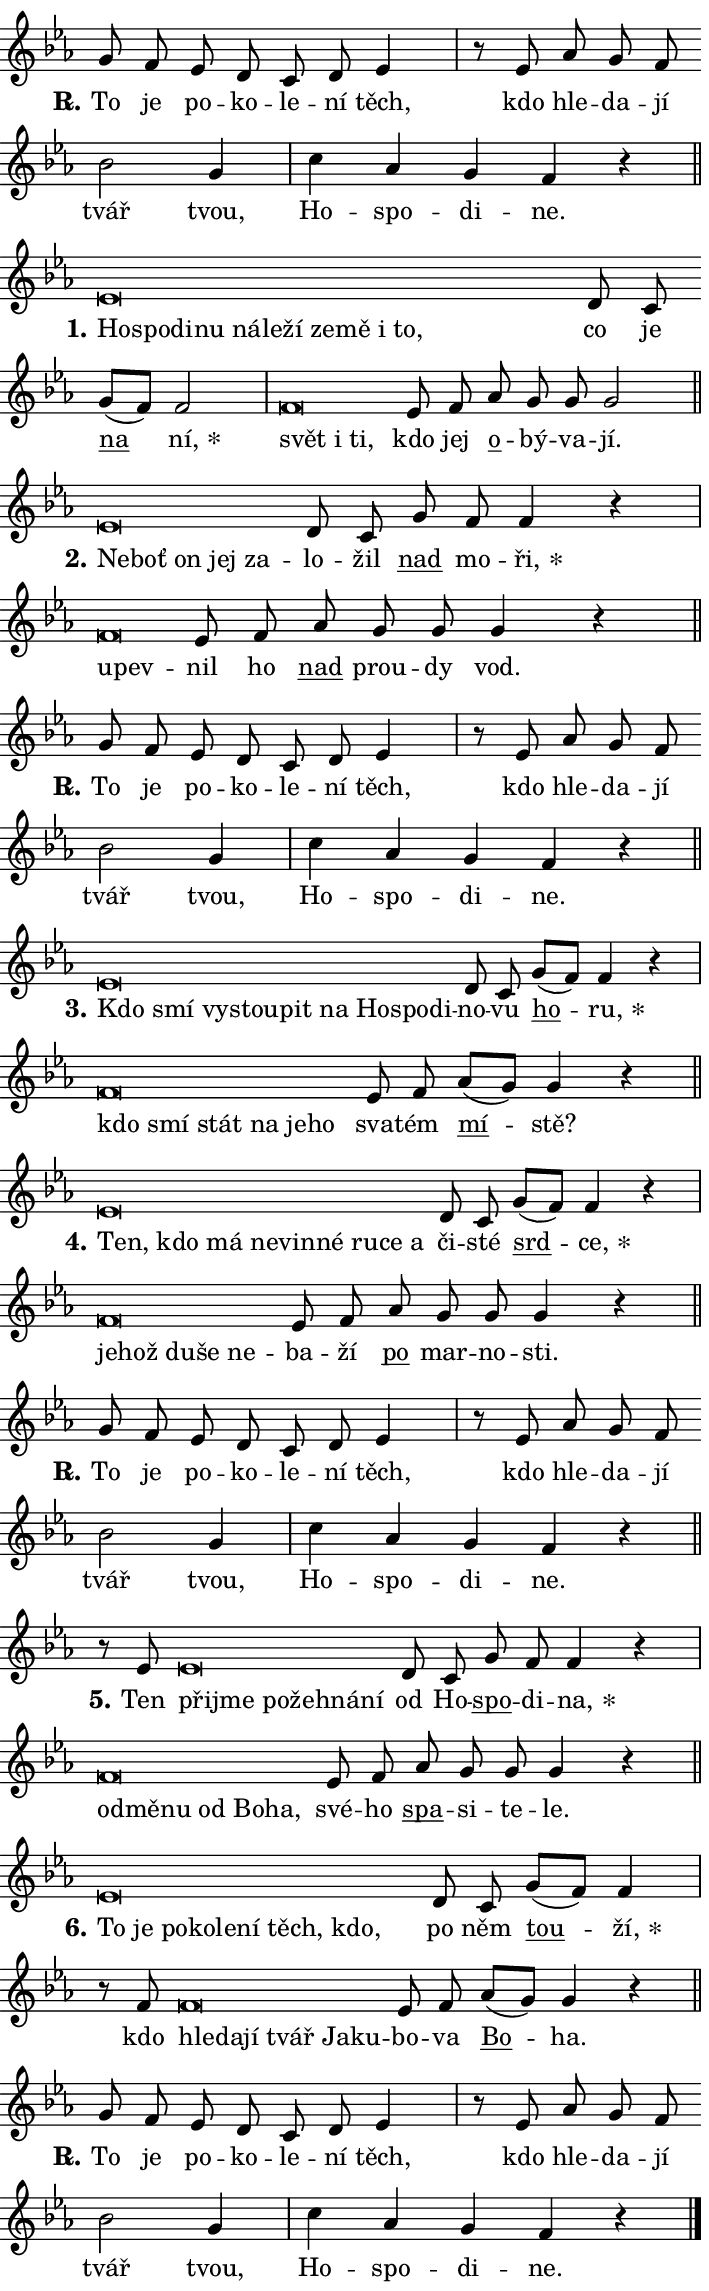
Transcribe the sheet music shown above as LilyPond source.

\version "2.24.0"
\header { tagline = "" }
\paper {
  indent = 0\cm
  top-margin = 0\cm
  right-margin = 0.13\cm % to fit lyric hyphens
  bottom-margin = 0\cm
  left-margin = 0\cm
  paper-width = 12\cm
  page-breaking = #ly:one-page-breaking
  system-system-spacing.basic-distance = #11
  score-system-spacing.basic-distance = #11
  ragged-last = ##f
}


%% Author: Thomas Morley
%% https://lists.gnu.org/archive/html/lilypond-user/2020-05/msg00002.html
#(define (line-position grob)
"Returns position of @var[grob} in current system:
   @code{'start}, if at first time-step
   @code{'end}, if at last time-step
   @code{'middle} otherwise
"
  (let* ((col (ly:item-get-column grob))
         (ln (ly:grob-object col 'left-neighbor))
         (rn (ly:grob-object col 'right-neighbor))
         (col-to-check-left (if (ly:grob? ln) ln col))
         (col-to-check-right (if (ly:grob? rn) rn col))
         (break-dir-left
           (and
             (ly:grob-property col-to-check-left 'non-musical #f)
             (ly:item-break-dir col-to-check-left)))
         (break-dir-right
           (and
             (ly:grob-property col-to-check-right 'non-musical #f)
             (ly:item-break-dir col-to-check-right))))
        (cond ((eqv? 1 break-dir-left) 'start)
              ((eqv? -1 break-dir-right) 'end)
              (else 'middle))))

#(define (tranparent-at-line-position vctor)
  (lambda (grob)
  "Relying on @code{line-position} select the relevant enry from @var{vctor}.
Used to determine transparency,"
    (case (line-position grob)
      ((end) (not (vector-ref vctor 0)))
      ((middle) (not (vector-ref vctor 1)))
      ((start) (not (vector-ref vctor 2))))))

noteHeadBreakVisibility =
#(define-music-function (break-visibility)(vector?)
"Makes @code{NoteHead}s transparent relying on @var{break-visibility}"
#{
  \override NoteHead.transparent =
    #(tranparent-at-line-position break-visibility)
#})

#(define delete-ledgers-for-transparent-note-heads
  (lambda (grob)
    "Reads whether a @code{NoteHead} is transparent.
If so this @code{NoteHead} is removed from @code{'note-heads} from
@var{grob}, which is supposed to be @code{LedgerLineSpanner}.
As a result ledgers are not printed for this @code{NoteHead}"
    (let* ((nhds-array (ly:grob-object grob 'note-heads))
           (nhds-list
             (if (ly:grob-array? nhds-array)
                 (ly:grob-array->list nhds-array)
                 '()))
           ;; Relies on the transparent-property being done before
           ;; Staff.LedgerLineSpanner.after-line-breaking is executed.
           ;; This is fragile ...
           (to-keep
             (remove
               (lambda (nhd)
                 (ly:grob-property nhd 'transparent #f))
               nhds-list)))
      ;; TODO find a better method to iterate over grob-arrays, similiar
      ;; to filter/remove etc for lists
      ;; For now rebuilt from scratch
      (set! (ly:grob-object grob 'note-heads)  '())
      (for-each
        (lambda (nhd)
          (ly:pointer-group-interface::add-grob grob 'note-heads nhd))
        to-keep))))

squashNotes = {
  \override NoteHead.X-extent = #'(-0.2 . 0.2)
  \override NoteHead.Y-extent = #'(-0.75 . 0)
  \override NoteHead.stencil =
    #(lambda (grob)
       (let ((pos (ly:grob-property grob 'staff-position)))
         (begin
           (if (< pos -7) (display "ERROR: Lower brevis then expected\n") (display ""))
           (if (<= pos -6) ly:text-interface::print ly:note-head::print))))
}
unSquashNotes = {
  \revert NoteHead.X-extent
  \revert NoteHead.Y-extent
  \revert NoteHead.stencil
}

hideNotes = \noteHeadBreakVisibility #begin-of-line-visible
unHideNotes = \noteHeadBreakVisibility #all-visible

% work-around for resetting accidentals
% https://lilypond.org/doc/v2.23/Documentation/notation/displaying-rhythms#unmetered-music
cadenzaMeasure = {
  \cadenzaOff
  \partial 1024 s1024
  \cadenzaOn
}

#(define-markup-command (accent layout props text) (markup?)
  "Underline accented syllable"
  (interpret-markup layout props
    #{\markup \override #'(offset . 4.3) \underline { #text }#}))

responsum = \markup \concat {
  "R" \hspace #-1.05 \path #0.1 #'((moveto 0 0.07) (lineto 0.9 0.8)) \hspace #0.05 "."
}

spaceSize = #0.6828661417322834 % exact space size for TeX Gyre Schola

\layout {
  \context {
    \Staff
    \remove "Time_signature_engraver"
    \override LedgerLineSpanner.after-line-breaking = #delete-ledgers-for-transparent-note-heads
  }
  \context {
    \Lyrics {
      \override LyricSpace.minimum-distance = \spaceSize
      \override LyricText.font-name = #"TeX Gyre Schola"
      \override LyricText.font-size = 1
      \override StanzaNumber.font-name = #"TeX Gyre Schola Bold"
      \override StanzaNumber.font-size = 1
    }
  }
  \context {
    \Score 
    \override NoteHead.text =
      #(lambda (grob) 
        (let ((pos (ly:grob-property grob 'staff-position)))
          #{\markup {
            \combine
              \halign #-0.55 \raise #(if (= pos -6) 0 0.5) \override #'(thickness . 2) \draw-line #'(3.2 . 0)
              \musicglyph "noteheads.sM1"
          }#}))
  }
}

% magnetic-lyrics.ily
%
%   written by
%     Jean Abou Samra <jean@abou-samra.fr>
%     Werner Lemberg <wl@gnu.org>
%
%   adapted by
%     Jiri Hon <jiri.hon@gmail.com>
%
% Version 2022-Apr-15

% https://www.mail-archive.com/lilypond-user@gnu.org/msg149350.html

#(define (Left_hyphen_pointer_engraver context)
   "Collect syllable-hyphen-syllable occurrences in lyrics and store
them in properties.  This engraver only looks to the left.  For
example, if the lyrics input is @code{foo -- bar}, it does the
following.

@itemize @bullet
@item
Set the @code{text} property of the @code{LyricHyphen} grob between
@q{foo} and @q{bar} to @code{foo}.

@item
Set the @code{left-hyphen} property of the @code{LyricText} grob with
text @q{foo} to the @code{LyricHyphen} grob between @q{foo} and
@q{bar}.
@end itemize

Use this auxiliary engraver in combination with the
@code{lyric-@/text::@/apply-@/magnetic-@/offset!} hook."
   (let ((hyphen #f)
         (text #f))
     (make-engraver
      (acknowledgers
       ((lyric-syllable-interface engraver grob source-engraver)
        (set! text grob)))
      (end-acknowledgers
       ((lyric-hyphen-interface engraver grob source-engraver)
        ;(when (not (grob::has-interface grob 'lyric-space-interface))
          (set! hyphen grob)));)
      ((stop-translation-timestep engraver)
       (when (and text hyphen)
         (ly:grob-set-object! text 'left-hyphen hyphen))
       (set! text #f)
       (set! hyphen #f)))))

#(define (lyric-text::apply-magnetic-offset! grob)
   "If the space between two syllables is less than the value in
property @code{LyricText@/.details@/.squash-threshold}, move the right
syllable to the left so that it gets concatenated with the left
syllable.

Use this function as a hook for
@code{LyricText@/.after-@/line-@/breaking} if the
@code{Left_@/hyphen_@/pointer_@/engraver} is active."
   (let ((hyphen (ly:grob-object grob 'left-hyphen #f)))
     (when hyphen
       (let ((left-text (ly:spanner-bound hyphen LEFT)))
         (when (grob::has-interface left-text 'lyric-syllable-interface)
           (let* ((common (ly:grob-common-refpoint grob left-text X))
                  (this-x-ext (ly:grob-extent grob common X))
                  (left-x-ext
                   (begin
                     ;; Trigger magnetism for left-text.
                     (ly:grob-property left-text 'after-line-breaking)
                     (ly:grob-extent left-text common X)))
                  ;; `delta` is the gap width between two syllables.
                  (delta (- (interval-start this-x-ext)
                            (interval-end left-x-ext)))
                  (details (ly:grob-property grob 'details))
                  (threshold (assoc-get 'squash-threshold details 0.2)))
             (when (< delta threshold)
               (let* (;; We have to manipulate the input text so that
                      ;; ligatures crossing syllable boundaries are not
                      ;; disabled.  For languages based on the Latin
                      ;; script this is essentially a beautification.
                      ;; However, for non-Western scripts it can be a
                      ;; necessity.
                      (lt (ly:grob-property left-text 'text))
                      (rt (ly:grob-property grob 'text))
                      (is-space (grob::has-interface hyphen 'lyric-space-interface))
                      (space (if is-space " " ""))
                      (extra-delta (if is-space spaceSize 0))
                      ;; Append new syllable.
                      (ltrt-space (if (and (string? lt) (string? rt))
                                (string-append lt space rt)
                                (make-concat-markup (list lt space rt))))
                      ;; Right-align `ltrt` to the right side.
                      (ltrt-space-markup (grob-interpret-markup
                               grob
                               (make-translate-markup
                                (cons (interval-length this-x-ext) 0)
                                (make-right-align-markup ltrt-space)))))
                 (begin
                   ;; Don't print `left-text`.
                   (ly:grob-set-property! left-text 'stencil #f)
                   ;; Set text and stencil (which holds all collected
                   ;; syllables so far) and shift it to the left.
                   (ly:grob-set-property! grob 'text ltrt-space)
                   (ly:grob-set-property! grob 'stencil ltrt-space-markup)
                   (ly:grob-translate-axis! grob (- (- delta extra-delta)) X))))))))))


#(define (lyric-hyphen::displace-bounds-first grob)
   ;; Make very sure this callback isn't triggered too early.
   (let ((left (ly:spanner-bound grob LEFT))
         (right (ly:spanner-bound grob RIGHT)))
     (ly:grob-property left 'after-line-breaking)
     (ly:grob-property right 'after-line-breaking)
     (ly:lyric-hyphen::print grob)))

squashThreshold = #0.4

\layout {
  \context {
    \Lyrics
    \consists #Left_hyphen_pointer_engraver
    \override LyricText.after-line-breaking =
      #lyric-text::apply-magnetic-offset!
    \override LyricHyphen.stencil = #lyric-hyphen::displace-bounds-first
    \override LyricText.details.squash-threshold = \squashThreshold
    \override LyricHyphen.minimum-distance = 0
    \override LyricHyphen.minimum-length = \squashThreshold
  }
}

squashText = \override LyricText.details.squash-threshold = 9999
unSquashText = \override LyricText.details.squash-threshold = \squashThreshold

leftText = \override LyricText.self-alignment-X = #LEFT
unLeftText = \revert LyricText.self-alignment-X

starOffset = #(lambda (grob) 
                (let ((x_offset (ly:self-alignment-interface::aligned-on-x-parent grob)))
                  (if (= x_offset 0) 0 (+ x_offset 1.2))))

star = #(define-music-function (syllable)(string?)
"Append star separator at the end of a syllable"
#{
  \once \override LyricText.X-offset = #starOffset
  \lyricmode { \markup {
    #syllable
    \override #'((font-name . "TeX Gyre Schola Bold")) \hspace #0.2 \lower #0.65 \larger "*"
  } }
#})

starAccent = #(define-music-function (syllable)(string?)
"Append star separator at the end of a syllable and make accent"
#{
  \once \override LyricText.X-offset = #starOffset
  \lyricmode { \markup {
    \accent #syllable
    \override #'((font-name . "TeX Gyre Schola Bold")) \hspace #0.2 \lower #0.65 \larger "*"
  } }
#})

breath = #(define-music-function (syllable)(string?)
"Append breathing indicator at the end of a syllable"
#{
  \lyricmode { \markup { #syllable "+" } }
#})

optionalBreath = #(define-music-function (syllable)(string?)
"Append optional breathing indicator at the end of a syllable"
#{
  \lyricmode { \markup { #syllable "(+)" } }
#})


\score {
    <<
        \new Voice = "melody" { \cadenzaOn \key es \major \relative { g'8 f es d c d es4 \cadenzaMeasure \bar "|" r8 es as g f \bar "" bes2 g4 \cadenzaMeasure \bar "|" c as g f r \cadenzaMeasure \bar "||" \break } }
        \new Lyrics \lyricsto "melody" { \lyricmode { \set stanza = \responsum
To je po -- ko -- le -- ní těch, kdo hle -- da -- jí tvář tvou, Ho -- spo -- di -- ne. } }
    >>
    \layout {}
}

\score {
    <<
        \new Voice = "melody" { \cadenzaOn \key es \major \relative { \squashNotes es'\breve*1/16 \hideNotes \breve*1/16 \bar "" \breve*1/16 \bar "" \breve*1/16 \bar "" \breve*1/16 \bar "" \breve*1/16 \bar "" \breve*1/16 \bar "" \breve*1/16 \bar "" \breve*1/16 \bar "" \breve*1/16 \breve*1/16 \bar "" \unHideNotes \unSquashNotes d8 c \bar "" g'[( f)] f2 \cadenzaMeasure \bar "|" \squashNotes f\breve*1/16 \hideNotes \breve*1/16 \breve*1/16 \bar "" \unHideNotes \unSquashNotes es8 f \bar "" as g g g2 \cadenzaMeasure \bar "||" \break } }
        \new Lyrics \lyricsto "melody" { \lyricmode { \set stanza = "1."
\leftText Ho -- \squashText spo -- di -- nu ná -- le -- ží ze -- mě i to, \unLeftText \unSquashText co je \markup \accent na \star ní, \leftText svět \squashText i ti, \unLeftText \unSquashText kdo jej \markup \accent o -- bý -- va -- jí. } }
    >>
    \layout {}
}

\score {
    <<
        \new Voice = "melody" { \cadenzaOn \key es \major \relative { \squashNotes es'\breve*1/16 \hideNotes \breve*1/16 \bar "" \breve*1/16 \bar "" \breve*1/16 \breve*1/16 \bar "" \unHideNotes \unSquashNotes d8 c \bar "" g' f f4 r \cadenzaMeasure \bar "|" \squashNotes f\breve*1/16 \hideNotes \breve*1/16 \bar "" \unHideNotes \unSquashNotes es8 f \bar "" as g g g4 r \cadenzaMeasure \bar "||" \break } }
        \new Lyrics \lyricsto "melody" { \lyricmode { \set stanza = "2."
\leftText Ne -- \squashText boť on jej za -- \unLeftText \unSquashText lo -- žil \markup \accent nad mo -- \star ři, \leftText u -- \squashText pev -- \unLeftText \unSquashText nil ho \markup \accent nad prou -- dy vod. } }
    >>
    \layout {}
}

\score {
    <<
        \new Voice = "melody" { \cadenzaOn \key es \major \relative { g'8 f es d c d es4 \cadenzaMeasure \bar "|" r8 es as g f \bar "" bes2 g4 \cadenzaMeasure \bar "|" c as g f r \cadenzaMeasure \bar "||" \break } }
        \new Lyrics \lyricsto "melody" { \lyricmode { \set stanza = \responsum
To je po -- ko -- le -- ní těch, kdo hle -- da -- jí tvář tvou, Ho -- spo -- di -- ne. } }
    >>
    \layout {}
}

\score {
    <<
        \new Voice = "melody" { \cadenzaOn \key es \major \relative { \squashNotes es'\breve*1/16 \hideNotes \breve*1/16 \bar "" \breve*1/16 \bar "" \breve*1/16 \bar "" \breve*1/16 \bar "" \breve*1/16 \bar "" \breve*1/16 \bar "" \breve*1/16 \breve*1/16 \bar "" \unHideNotes \unSquashNotes d8 c \bar "" g'[( f)] f4 r \cadenzaMeasure \bar "|" \squashNotes f\breve*1/16 \hideNotes \breve*1/16 \bar "" \breve*1/16 \bar "" \breve*1/16 \bar "" \breve*1/16 \breve*1/16 \bar "" \unHideNotes \unSquashNotes es8 f \bar "" as[( g)] g4 r \cadenzaMeasure \bar "||" \break } }
        \new Lyrics \lyricsto "melody" { \lyricmode { \set stanza = "3."
\leftText Kdo \squashText smí vy -- stou -- pit na Ho -- spo -- di -- \unLeftText \unSquashText no -- vu \markup \accent ho -- \star ru, \leftText kdo \squashText smí stát na je -- ho \unLeftText \unSquashText sva -- tém \markup \accent mí -- stě? } }
    >>
    \layout {}
}

\score {
    <<
        \new Voice = "melody" { \cadenzaOn \key es \major \relative { \squashNotes es'\breve*1/16 \hideNotes \breve*1/16 \bar "" \breve*1/16 \bar "" \breve*1/16 \bar "" \breve*1/16 \bar "" \breve*1/16 \bar "" \breve*1/16 \bar "" \breve*1/16 \breve*1/16 \bar "" \unHideNotes \unSquashNotes d8 c \bar "" g'[( f)] f4 r \cadenzaMeasure \bar "|" \squashNotes f\breve*1/16 \hideNotes \breve*1/16 \bar "" \breve*1/16 \bar "" \breve*1/16 \breve*1/16 \bar "" \unHideNotes \unSquashNotes es8 f \bar "" as g g g4 r \cadenzaMeasure \bar "||" \break } }
        \new Lyrics \lyricsto "melody" { \lyricmode { \set stanza = "4."
\leftText Ten, \squashText kdo má ne -- vin -- né ru -- ce a \unLeftText \unSquashText či -- sté \markup \accent srd -- \star ce, \leftText je -- \squashText hož du -- še ne -- \unLeftText \unSquashText ba -- ží \markup \accent po mar -- no -- sti. } }
    >>
    \layout {}
}

\score {
    <<
        \new Voice = "melody" { \cadenzaOn \key es \major \relative { g'8 f es d c d es4 \cadenzaMeasure \bar "|" r8 es as g f \bar "" bes2 g4 \cadenzaMeasure \bar "|" c as g f r \cadenzaMeasure \bar "||" \break } }
        \new Lyrics \lyricsto "melody" { \lyricmode { \set stanza = \responsum
To je po -- ko -- le -- ní těch, kdo hle -- da -- jí tvář tvou, Ho -- spo -- di -- ne. } }
    >>
    \layout {}
}

\score {
    <<
        \new Voice = "melody" { \cadenzaOn \key es \major \relative { r8 es'8 \squashNotes es\breve*1/16 \hideNotes \breve*1/16 \bar "" \breve*1/16 \bar "" \breve*1/16 \bar "" \breve*1/16 \breve*1/16 \bar "" \unHideNotes \unSquashNotes d8 c \bar "" g' f f4 r \cadenzaMeasure \bar "|" \squashNotes f\breve*1/16 \hideNotes \breve*1/16 \bar "" \breve*1/16 \bar "" \breve*1/16 \bar "" \breve*1/16 \breve*1/16 \bar "" \unHideNotes \unSquashNotes es8 f \bar "" as g g g4 r \cadenzaMeasure \bar "||" \break } }
        \new Lyrics \lyricsto "melody" { \lyricmode { \set stanza = "5."
Ten \leftText při -- \squashText jme po -- žeh -- ná -- ní \unLeftText \unSquashText od Ho -- \markup \accent spo -- di -- \star na, \leftText od -- \squashText mě -- nu od Bo -- ha, \unLeftText \unSquashText své -- ho \markup \accent spa -- si -- te -- le. } }
    >>
    \layout {}
}

\score {
    <<
        \new Voice = "melody" { \cadenzaOn \key es \major \relative { \squashNotes es'\breve*1/16 \hideNotes \breve*1/16 \bar "" \breve*1/16 \bar "" \breve*1/16 \bar "" \breve*1/16 \bar "" \breve*1/16 \bar "" \breve*1/16 \breve*1/16 \bar "" \unHideNotes \unSquashNotes d8 c \bar "" g'[( f)] f4 \cadenzaMeasure \bar "|" r8 f8 \squashNotes f\breve*1/16 \hideNotes \breve*1/16 \bar "" \breve*1/16 \bar "" \breve*1/16 \bar "" \breve*1/16 \breve*1/16 \bar "" \unHideNotes \unSquashNotes es8 f \bar "" as[( g)] g4 r \cadenzaMeasure \bar "||" \break } }
        \new Lyrics \lyricsto "melody" { \lyricmode { \set stanza = "6."
\leftText To \squashText je po -- ko -- le -- ní těch, kdo, \unLeftText \unSquashText po něm \markup \accent tou -- \star ží, kdo \leftText hle -- \squashText da -- jí tvář Ja -- ku -- \unLeftText \unSquashText bo -- va \markup \accent Bo -- ha. } }
    >>
    \layout {}
}

\score {
    <<
        \new Voice = "melody" { \cadenzaOn \key es \major \relative { g'8 f es d c d es4 \cadenzaMeasure \bar "|" r8 es as g f \bar "" bes2 g4 \cadenzaMeasure \bar "|" c as g f r \cadenzaMeasure \bar "||" \break } \bar "|." }
        \new Lyrics \lyricsto "melody" { \lyricmode { \set stanza = \responsum
To je po -- ko -- le -- ní těch, kdo hle -- da -- jí tvář tvou, Ho -- spo -- di -- ne. } }
    >>
    \layout {}
}
